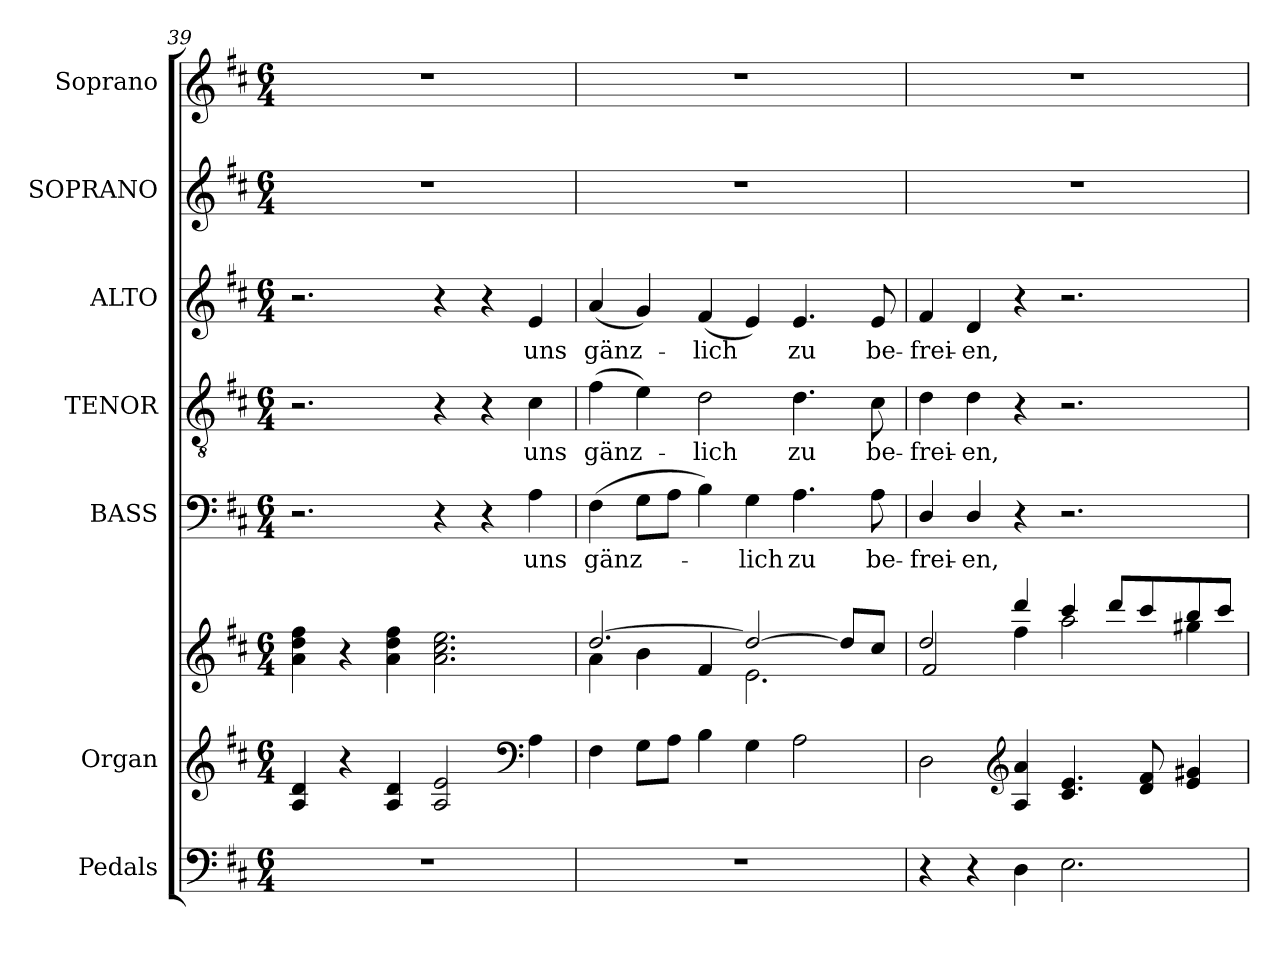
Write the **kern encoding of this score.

**kern	**kern	**kern	**kern	**text	**kern	**text	**kern	**text	**kern	**kern
*part7	*part6	*part6	*part5	*part5	*part4	*part4	*part3	*part3	*part2	*part1
*staff8	*staff7	*staff6	*staff5	*staff5	*staff4	*staff4	*staff3	*staff3	*staff2	*staff1
*I"Pedals	*I"Organ	*	*I"BASS	*	*I"TENOR	*	*I"ALTO	*	*I"SOPRANO	*I"Soprano
*I'Ped.	*I'Org.	*	*I'B.	*	*I'T.	*	*I'A.	*	*I'S.	*I'S.
*clefF4	*clefG2	*clefG2	*clefF4	*	*clefGv2	*	*clefG2	*	*clefG2	*clefG2
*	*	*	*	*	*ITrd7c12	*	*	*	*	*
*k[f#c#]	*k[f#c#]	*k[f#c#]	*k[f#c#]	*	*k[f#c#]	*	*k[f#c#]	*	*k[f#c#]	*k[f#c#]
*D:	*D:	*D:	*D:	*	*D:	*	*D:	*	*D:	*D:
*M6/4	*M6/4	*M6/4	*M6/4	*	*M6/4	*	*M6/4	*	*M6/4	*M6/4
=39	=39	=39	=39	=39	=39	=39	=39	=39	=39	=39
!LO:N:vis=1	!	!	!	!	!	!	!	!	!LO:N:vis=1	!LO:N:vis=1
1.r	4Ai/ 4di	4ai\ 4ddi 4ff#i	2.r	.	2.r	.	2.r	.	1.r	1.r
.	4r	4r	.	.	.	.	.	.	.	.
.	4Ai/ 4di	4ai\ 4ddi 4ff#i	.	.	.	.	.	.	.	.
.	2Ai/ 2ei	2.ai\ 2.cc#i 2.eei	4r	.	4r	.	4r	.	.	.
.	.	.	4r	.	4r	.	4r	.	.	.
*	*clefF4	*	*	*	*	*	*	*	*	*
!	!	!	!	!LO:LY:b:color=#000000	!	!	!	!	!	!
!	!	!	!	!	!	!LO:LY:b:color=#000000	!	!	!	!
!	!	!	!	!	!	!	!	!LO:LY:b:color=#000000	!	!
.	4Ai\	.	4Ai\	uns	4C#i\	uns	4ei/	uns	.	.
=40	=40	=40	=40	=40	=40	=40	=40	=40	=40	=40
!LO:N:vis=1	!	!	!	!	!	!	!	!	!	!
*	*	*^	*	*	*	*	*	*	*	*
!	!	!	!	!	!LO:LY:b:color=#000000	!	!	!	!	!	!
!	!	!	!	!	!	!	!LO:LY:b:color=#000000	!	!	!	!
!	!	!	!	!	!	!	!	!	!LO:LY:b:color=#000000	!LO:N:vis=1	!LO:N:vis=1
1.r	4F#i\	[2.ddi/	4ai\	(4F#i\	gänz-	(4F#i\	gänz-	(4ai/	gänz-	1.r	1.r
.	8Gi\L	.	4bi\	8Gi\L	.	4Ei\)	.	4gi/)	.	.	.
.	8Ai\J	.	.	8Ai\J	.	.	.	.	.	.	.
!	!	!	!	!	!	!	!LO:LY:b:color=#000000	!	!	!	!
!	!	!	!	!	!	!	!	!	!LO:LY:b:color=#000000	!	!
.	4Bi\	.	4f#i/	4Bi\)	.	2Di\	-lich	(4f#i/	-lich	.	.
!	!	!	!	!	!LO:LY:b:color=#000000	!	!	!	!	!	!
.	4Gi\	2ddi/_	2.ei\	4Gi\	-lich	.	.	4ei/)	.	.	.
!	!	!	!	!	!LO:LY:b:color=#000000	!	!	!	!	!	!
!	!	!	!	!	!	!	!LO:LY:b:color=#000000	!	!	!	!
!	!	!	!	!	!	!	!	!	!LO:LY:b:color=#000000	!	!
.	2Ai\	.	.	4.Ai\	zu	4.Di\	zu	4.ei/	zu	.	.
.	.	8ddi/L]	.	.	.	.	.	.	.	.	.
!	!	!	!	!	!LO:LY:b:color=#000000	!	!	!	!	!	!
!	!	!	!	!	!	!	!LO:LY:b:color=#000000	!	!	!	!
!	!	!	!	!	!	!	!	!	!LO:LY:b:color=#000000	!	!
.	.	8cc#i/J	.	8Ai\	be-	8C#i\	be-	8ei/	be-	.	.
=41	=41	=41	=41	=41	=41	=41	=41	=41	=41	=41	=41
!	!	!	!	!	!LO:LY:b:color=#000000	!	!	!	!	!	!
!	!	!	!	!	!	!	!LO:LY:b:color=#000000	!	!	!	!
!	!	!	!	!	!	!	!	!	!LO:LY:b:color=#000000	!LO:N:vis=1	!LO:N:vis=1
4r	2Di\	2ddi/	2f#i/	4Di/	-frei-	4Di\	-frei-	4f#i/	-frei-	1.r	1.r
!	!	!	!	!	!LO:LY:b:color=#000000	!	!	!	!	!	!
!	!	!	!	!	!	!	!LO:LY:b:color=#000000	!	!	!	!
!	!	!	!	!	!	!	!	!	!LO:LY:b:color=#000000	!	!
4r	.	.	.	4Di/	-en,	4Di\	-en,	4di/	-en,	.	.
*	*clefG2	*	*	*	*	*	*	*	*	*	*
4Di\	4Ai/ 4ai	4dddi/	4ff#i\	4r	.	4r	.	4r	.	.	.
2.Ei\	4.c#i/ 4.ei	4ccc#i/	2aai\	2.r	.	2.r	.	2.r	.	.	.
.	.	8dddi/L	.	.	.	.	.	.	.	.	.
.	8di/ 8f#i	8ccc#i/	.	.	.	.	.	.	.	.	.
.	4ei/ 4g#Xi	8bbi/	4gg#Xi\	.	.	.	.	.	.	.	.
.	.	8ccc#i/J	.	.	.	.	.	.	.	.	.
*	*	*v	*v	*	*	*	*	*	*	*	*
=	=	=	=	=	=	=	=	=	=	=
*-	*-	*-	*-	*-	*-	*-	*-	*-	*-	*-
